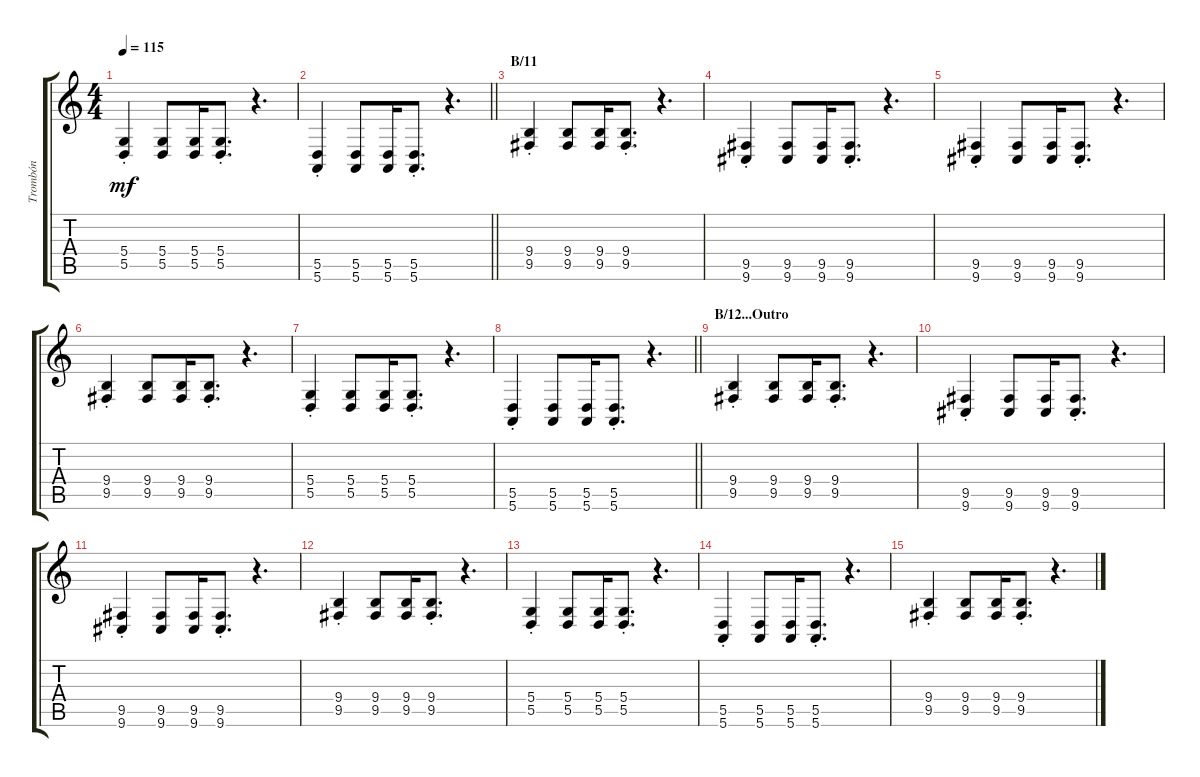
\track ("Trombón" "Trombón") {instrument trombone}
\staff {score tabs}
\tuning (E4 B3 G3 D3 A2 E2) {hide}
\ts (4 4)
\tempo 115
\clef g2
\ks c
(5.4{st} 5.5{st}).4{dy mf} (5.4 5.5).8 (5.4 5.5).16 (5.4{st} 5.5{st}).8{d} r.4{d} |
\barLineRight lightlight
(5.5{st} 5.6{st}).4 (5.5 5.6).8 (5.5 5.6).16 (5.5{st} 5.6{st}).8{d} r.4{d} |
\section ("" "B/11")
(9.4{st} 9.5{st}).4 (9.4 9.5).8 (9.4 9.5).16 (9.4{st} 9.5{st}).8{d} r.4{d} |
(9.5{st} 9.6{st}).4 (9.5 9.6).8 (9.5 9.6).16 (9.5{st} 9.6{st}).8{d} r.4{d} |
(9.5{st} 9.6{st}).4 (9.5 9.6).8 (9.5 9.6).16 (9.5{st} 9.6{st}).8{d} r.4{d} |
(9.4{st} 9.5{st}).4 (9.4 9.5).8 (9.4 9.5).16 (9.4{st} 9.5{st}).8{d} r.4{d} |
(5.4{st} 5.5{st}).4 (5.4 5.5).8 (5.4 5.5).16 (5.4{st} 5.5{st}).8{d} r.4{d} |
\barLineRight lightlight
(5.5{st} 5.6{st}).4 (5.5 5.6).8 (5.5 5.6).16 (5.5{st} 5.6{st}).8{d} r.4{d} |
\section ("" "B/12...Outro")
(9.4{st} 9.5{st}).4 (9.4 9.5).8 (9.4 9.5).16 (9.4{st} 9.5{st}).8{d} r.4{d} |
(9.5{st} 9.6{st}).4{volume 7} (9.5 9.6).8 (9.5 9.6).16 (9.5{st} 9.6{st}).8{d} r.4{d} |
(9.5{st} 9.6{st}).4 (9.5 9.6).8 (9.5 9.6).16 (9.5{st} 9.6{st}).8{d} r.4{d} |
(9.4{st} 9.5{st}).4{volume 0} (9.4 9.5).8 (9.4 9.5).16 (9.4{st} 9.5{st}).8{d} r.4{d} |
(5.4{st} 5.5{st}).4 (5.4 5.5).8 (5.4 5.5).16 (5.4{st} 5.5{st}).8{d} r.4{d} |
(5.5{st} 5.6{st}).4 (5.5 5.6).8 (5.5 5.6).16 (5.5{st} 5.6{st}).8{d} r.4{d} |
(9.4{st} 9.5{st}).4 (9.4 9.5).8 (9.4 9.5).16 (9.4{st} 9.5{st}).8{d} r.4{d}
